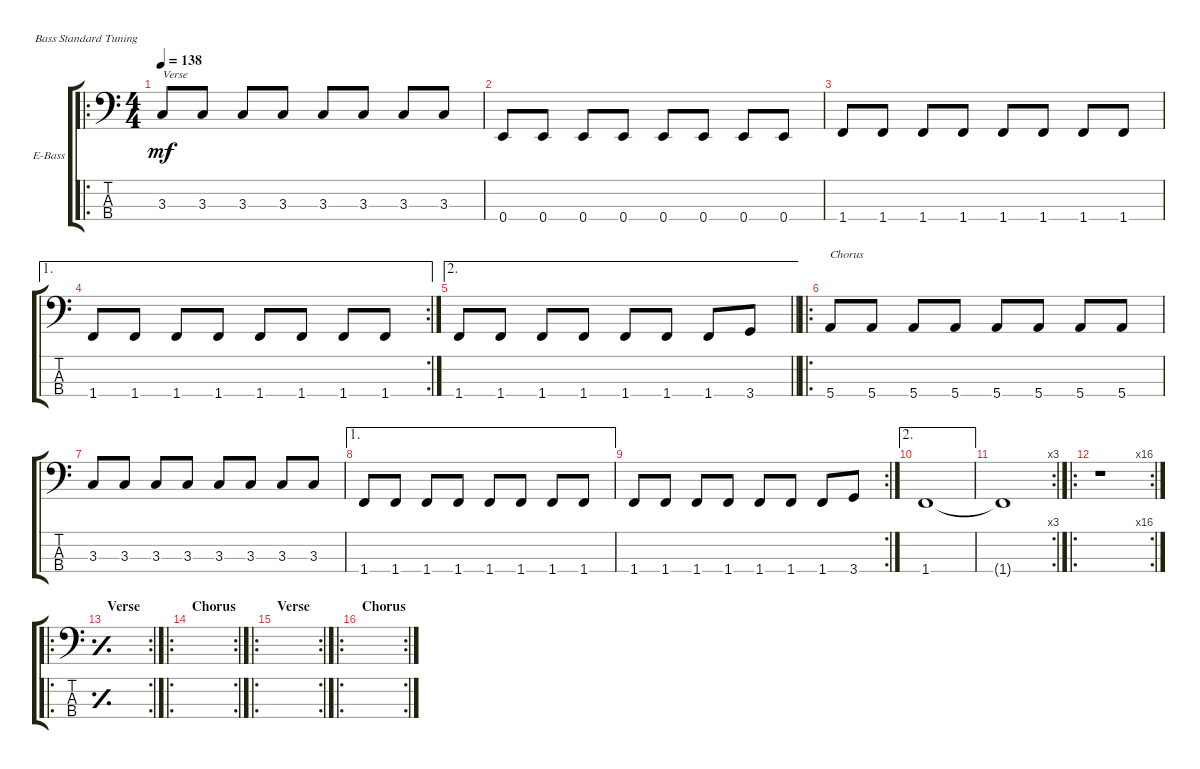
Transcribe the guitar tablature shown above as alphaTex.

\defaultSystemsLayout 4
\bracketExtendMode groupsimilarinstruments
\firstSystemTrackNameOrientation horizontal
\otherSystemsTrackNameOrientation horizontal
\track ("Electric Bass" "E-Bass") {instrument electricbassfinger}
\staff {score tabs}
\tuning (G2 D2 A1 E1)
\ro
\ts (4 4)
\tempo 138
\clef f4
\ks c
3.3.8{txt "Verse" dy mf instrument electricbassfinger} 3.3.8 3.3.8 3.3.8 3.3.8 3.3.8 3.3.8 3.3.8 |
0.4.8 0.4.8 0.4.8 0.4.8 0.4.8 0.4.8 0.4.8 0.4.8 |
1.4.8 1.4.8 1.4.8 1.4.8 1.4.8 1.4.8 1.4.8 1.4.8 |
\ae 1
\rc 2
1.4.8 1.4.8 1.4.8 1.4.8 1.4.8 1.4.8 1.4.8 1.4.8 |
\ae 2
\barLineRight lightlight
1.4.8 1.4.8 1.4.8 1.4.8 1.4.8 1.4.8 1.4.8 3.4.8 |
\ro
5.4.8{txt "Chorus"} 5.4.8 5.4.8 5.4.8 5.4.8 5.4.8 5.4.8 5.4.8 |
3.3.8 3.3.8 3.3.8 3.3.8 3.3.8 3.3.8 3.3.8 3.3.8 |
\ae 1
1.4.8 1.4.8 1.4.8 1.4.8 1.4.8 1.4.8 1.4.8 1.4.8 |
\rc 2
1.4.8 1.4.8 1.4.8 1.4.8 1.4.8 1.4.8 1.4.8 3.4.8 |
\ae 2
1.4.1 |
\rc 3
1.4{t}.1 |
\ro
\rc 16
r.1 |
\ro
\rc 2
\section ("" "Verse")
\simile simple
|
\ro
\rc 2
\section ("" "Chorus")
|
\ro
\rc 2
\section ("" "Verse")
\simile none
|
\ro
\rc 2
\section ("" "Chorus")
